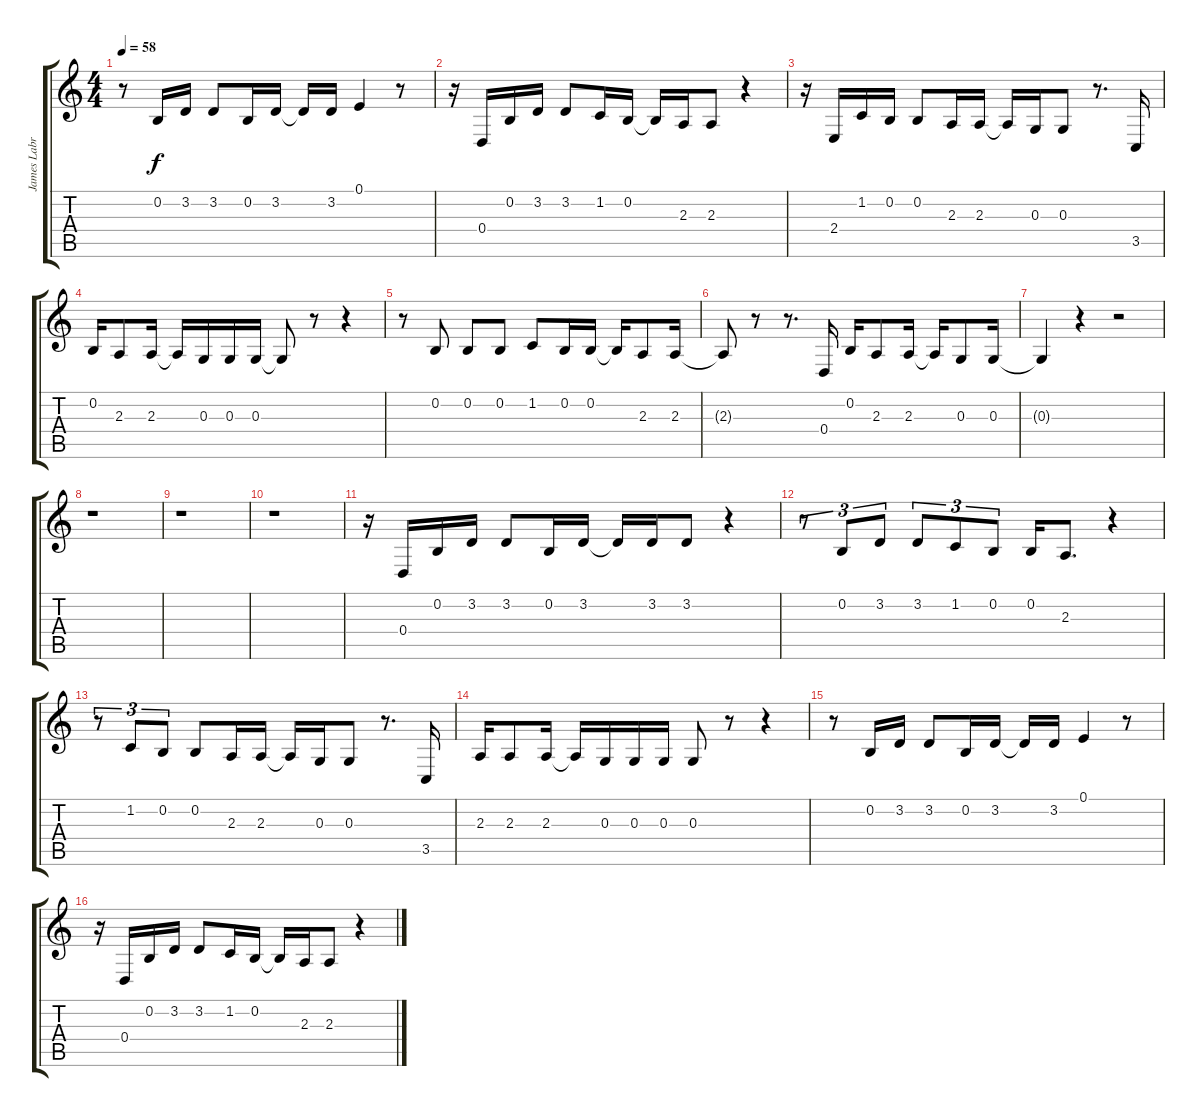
\track ("James Labrie" "James Labr") {instrument flute}
\staff {score tabs}
\tuning (E4 B3 G3 D3 A2 E2) {hide}
\ts (4 4)
\tempo 58
\clef g2
\ks c
r.8{dy f} 0.2.16 3.2.16 3.2.8 0.2.16 3.2.16 3.2{t}.16 3.2.16 0.1.4 r.8 |
r.16 0.4.16 0.2.16 3.2.16 3.2.8 1.2.16 0.2.16 0.2{t}.16 2.3.16 2.3.8 r.4 |
r.16 2.4.16 1.2.16 0.2.16 0.2.8 2.3.16 2.3.16 2.3{t}.16 0.3.16 0.3.8 r.8{d} 3.5.16 |
0.2.16 2.3.8 2.3.16 2.3{t}.16 0.3.16 0.3.16 0.3.16 0.3{t}.8 r.8 r.4 |
r.8 0.2.8 0.2.8 0.2.8 1.2.8 0.2.16 0.2.16 0.2{t}.16 2.3.8 2.3.16 |
2.3{t}.8 r.8 r.8{d} 0.4.16 0.2.16 2.3.8 2.3.16 2.3{t}.16 0.3.8 0.3.16 |
0.3{t}.4 r.4 r.2 |
r.1 |
r.1 |
r.1 |
r.16 0.4.16 0.2.16 3.2.16 3.2.8 0.2.16 3.2.16 3.2{t}.16 3.2.16 3.2.8 r.4 |
r.8{tu (3 2)} 0.2.8{tu (3 2)} 3.2.8{tu (3 2)} 3.2.8{tu (3 2)} 1.2.8{tu (3 2)} 0.2.8{tu (3 2)} 0.2.16 2.3.8{d} r.4 |
r.8{tu (3 2)} 1.2.8{tu (3 2)} 0.2.8{tu (3 2)} 0.2.8 2.3.16 2.3.16 2.3{t}.16 0.3.16 0.3.8 r.8{d} 3.5.16 |
2.3.16 2.3.8 2.3.16 2.3{t}.16 0.3.16 0.3.16 0.3.16 0.3.8 r.8 r.4 |
r.8 0.2.16 3.2.16 3.2.8 0.2.16 3.2.16 3.2{t}.16 3.2.16 0.1.4 r.8 |
r.16 0.4.16 0.2.16 3.2.16 3.2.8 1.2.16 0.2.16 0.2{t}.16 2.3.16 2.3.8 r.4
